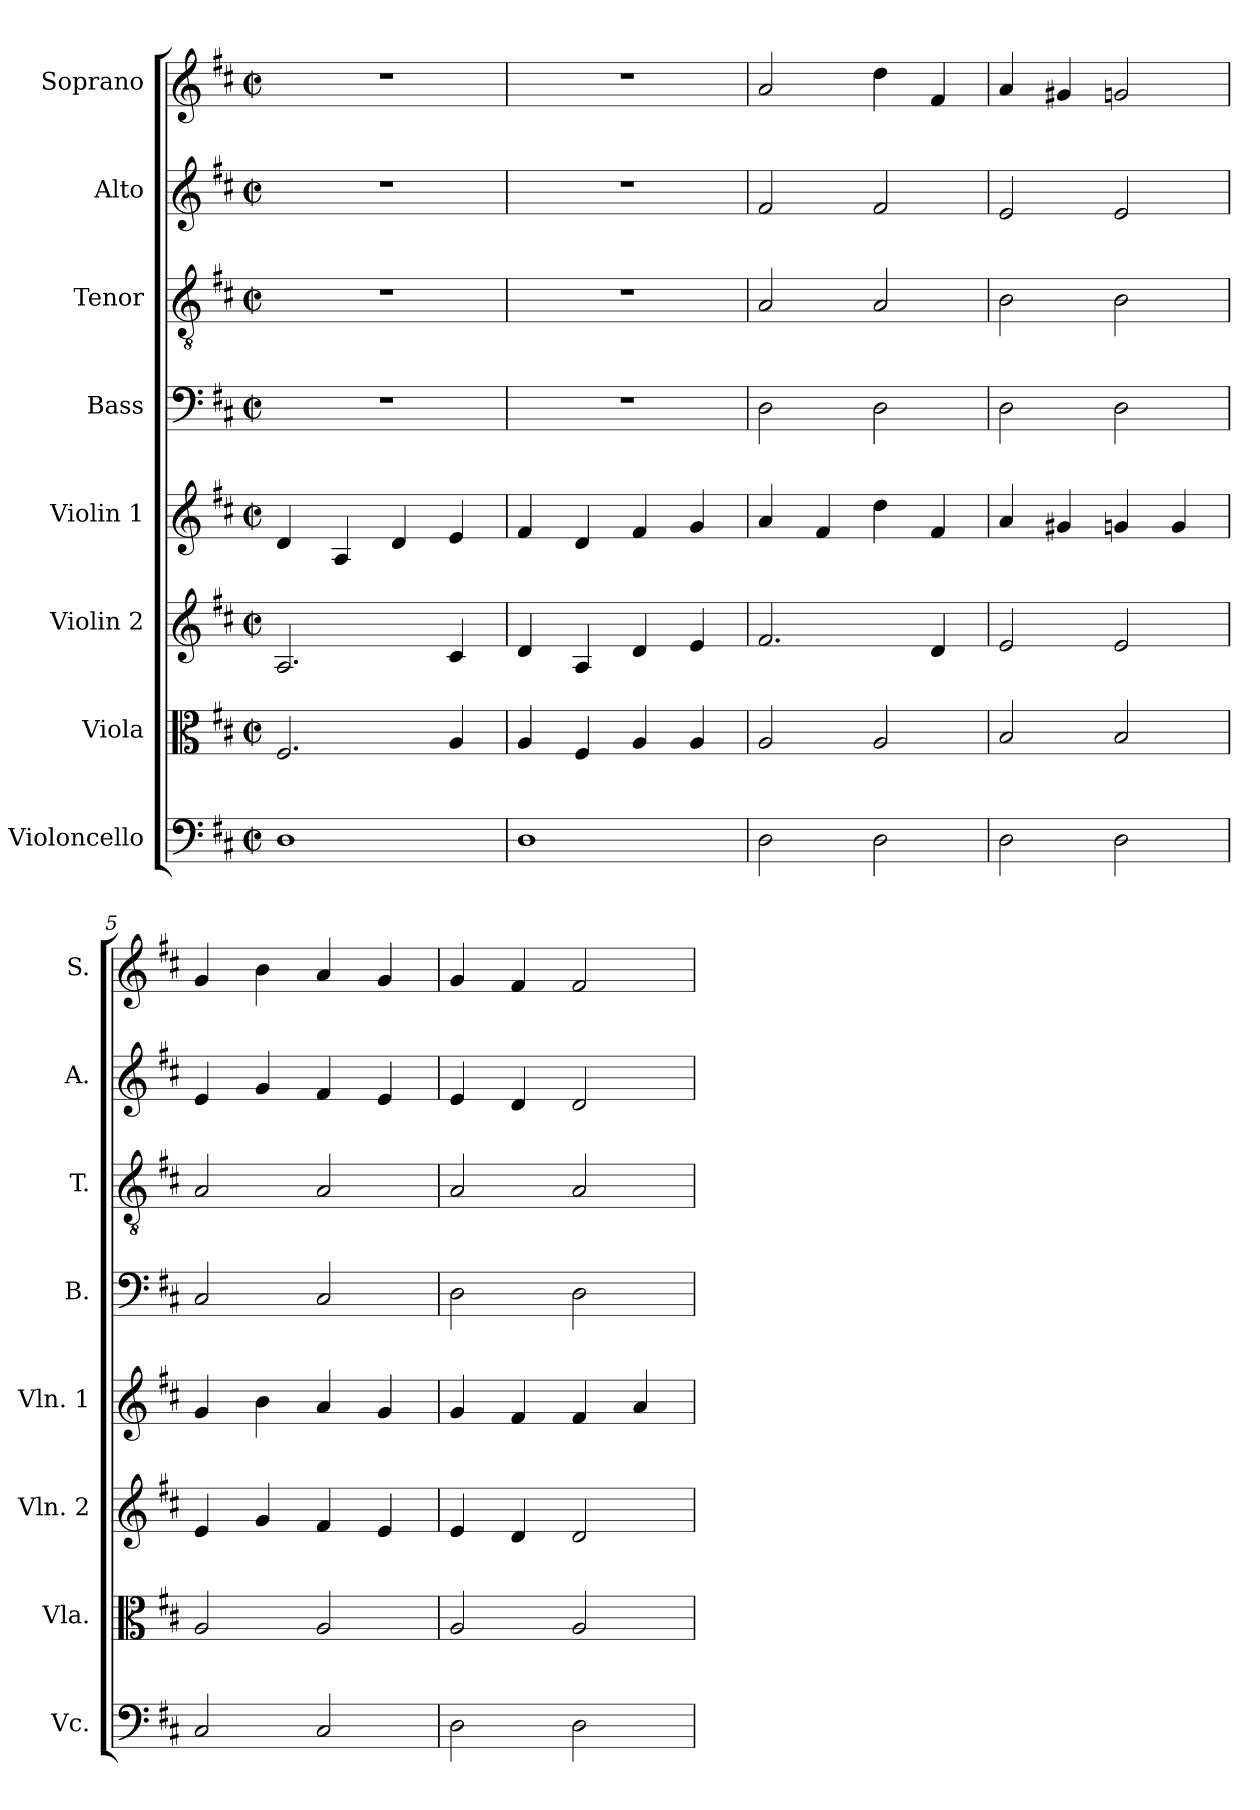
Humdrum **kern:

**kern	**kern	**kern	**kern	**kern	**kern	**kern	**kern
*part8	*part7	*part6	*part5	*part4	*part3	*part2	*part1
*staff8	*staff7	*staff6	*staff5	*staff4	*staff3	*staff2	*staff1
*I"Violoncello	*I"Viola	*I"Violin 2	*I"Violin 1	*I"Bass	*I"Tenor	*I"Alto	*I"Soprano
*I'Vc.	*I'Vla.	*I'Vln. 2	*I'Vln. 1	*I'B.	*I'T.	*I'A.	*I'S.
!!LO:PB:g=z
*clefF4	*clefC3	*clefG2	*clefG2	*clefF4	*clefGv2	*clefG2	*clefG2
*	*	*	*	*	*ITrd7c12	*	*
*k[f#c#]	*k[f#c#]	*k[f#c#]	*k[f#c#]	*k[f#c#]	*k[f#c#]	*k[f#c#]	*k[f#c#]
*D:	*D:	*D:	*D:	*D:	*D:	*D:	*D:
*M2/2	*M2/2	*M2/2	*M2/2	*M2/2	*M2/2	*M2/2	*M2/2
*met(c|)	*met(c|)	*met(c|)	*met(c|)	*met(c|)	*met(c|)	*met(c|)	*met(c|)
*MM70	*MM70	*MM70	*MM70	*MM70	*MM70	*MM70	*MM70
=1	=1	=1	=1	=1	=1	=1	=1
1Di	2.F#i/	2.Ai/	4di/	1r	1r	1r	1r
.	.	.	4Ai/	.	.	.	.
.	.	.	4di/	.	.	.	.
.	4Ai/	4c#i/	4ei/	.	.	.	.
=2	=2	=2	=2	=2	=2	=2	=2
1Di	4Ai/	4di/	4f#i/	1r	1r	1r	1r
.	4F#i/	4Ai/	4di/	.	.	.	.
.	4Ai/	4di/	4f#i/	.	.	.	.
.	4Ai/	4ei/	4gi/	.	.	.	.
=3	=3	=3	=3	=3	=3	=3	=3
2Di\	2Ai/	2.f#i/	4ai/	2Di\	2AAi/	2f#i/	2ai/
.	.	.	4f#i/	.	.	.	.
2Di\	2Ai/	.	4ddi\	2Di\	2AAi/	2f#i/	4ddi\
.	.	4di/	4f#i/	.	.	.	4f#i/
=4	=4	=4	=4	=4	=4	=4	=4
2Di\	2Bi/	2ei/	4ai/	2Di\	2BBi\	2ei/	4ai/
.	.	.	4g#Xi/	.	.	.	4g#Xi/
2Di\	2Bi/	2ei/	4gni/	2Di\	2BBi\	2ei/	2gni/
.	.	.	4gi/	.	.	.	.
=5	=5	=5	=5	=5	=5	=5	=5
2C#i/	2Ai/	4ei/	4gi/	2C#i/	2AAi/	4ei/	4gi/
.	.	4gi/	4bi\	.	.	4gi/	4bi\
2C#i/	2Ai/	4f#i/	4ai/	2C#i/	2AAi/	4f#i/	4ai/
.	.	4ei/	4gi/	.	.	4ei/	4gi/
!!LO:PB:g=z
=6	=6	=6	=6	=6	=6	=6	=6
2Di\	2Ai/	4ei/	4gi/	2Di\	2AAi/	4ei/	4gi/
.	.	4di/	4f#i/	.	.	4di/	4f#i/
2Di\	2Ai/	2di/	4f#i/	2Di\	2AAi/	2di/	2f#i/
.	.	.	4ai/	.	.	.	.
=	=	=	=	=	=	=	=
*-	*-	*-	*-	*-	*-	*-	*-
